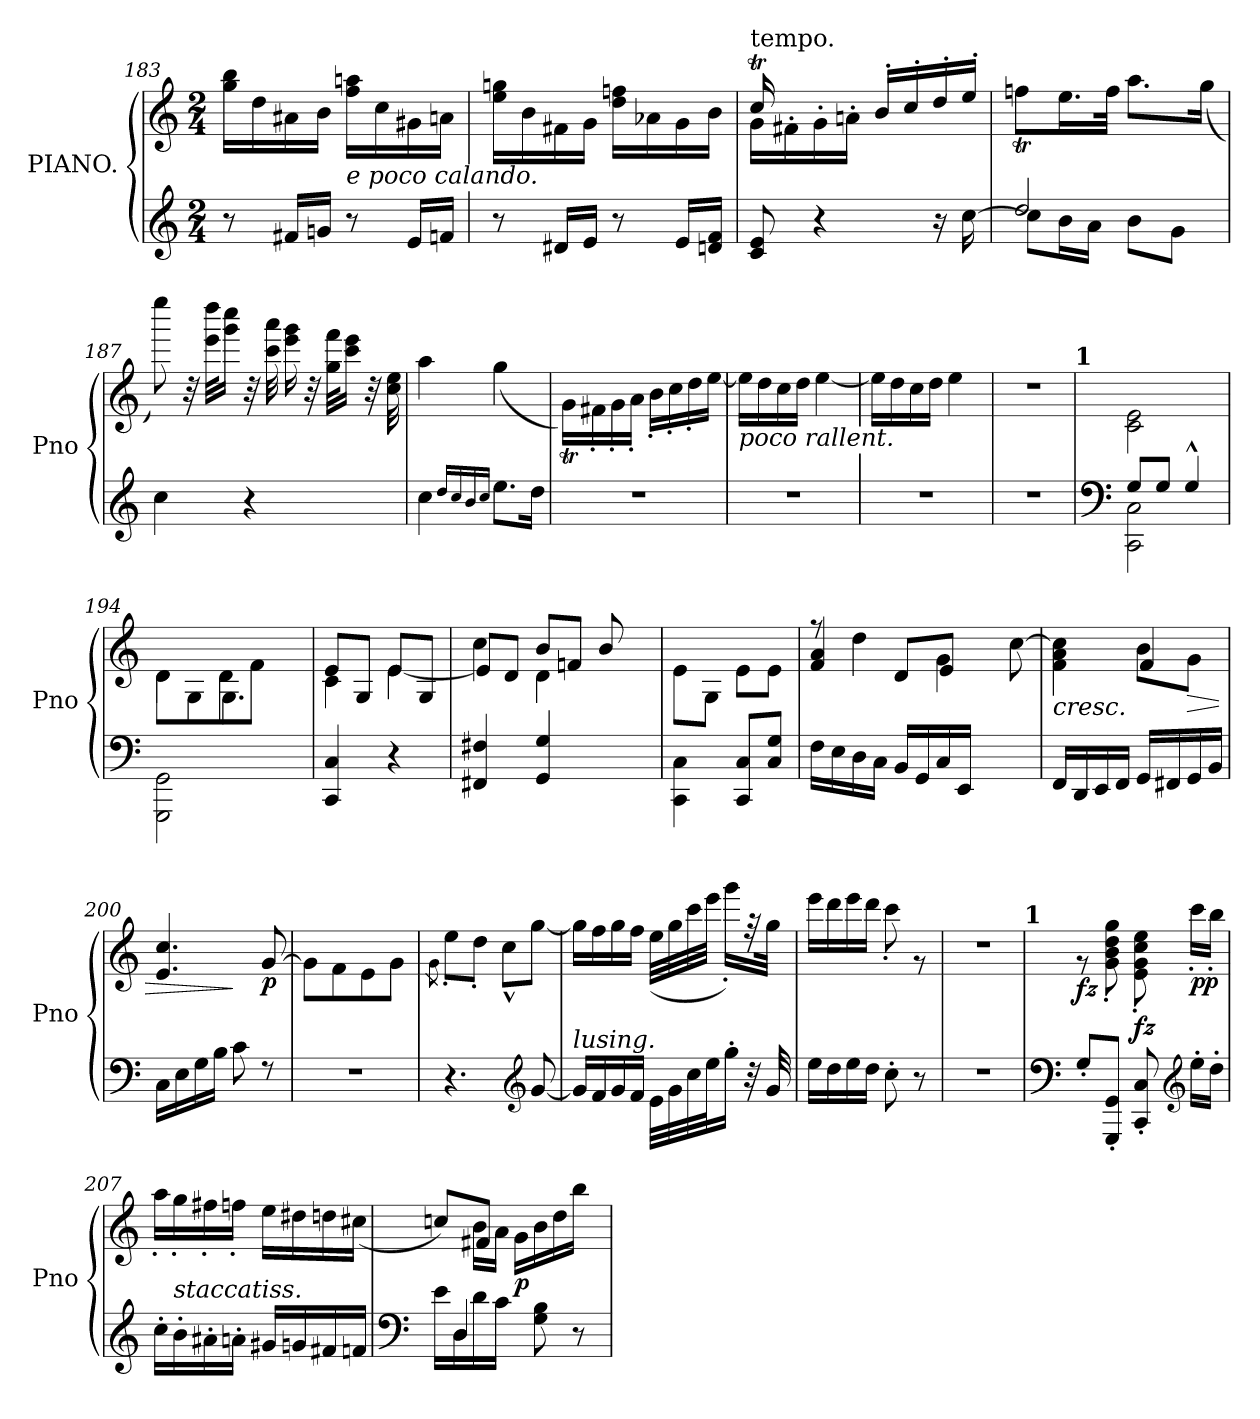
**kern	**kern	**dynam
*part1	*part1	*part1
*staff2	*staff1	*staff1/2
*I"PIANO.	*	*
*I'Pno	*	*
!!LO:PB:g=z
*clefG2	*clefG2	*
*k[]	*k[]	*
*M2/4	*M2/4	*
=183	=183	=183
*	*^	*
8r	2ryy	16gg\ 16bb\LL	.
.	.	16dd\	.
16f#X/LL	.	16a#X\	.
16gn/JJ	.	16b\JJ	.
!	!	!LO:TX:b:i:t=e poco calando.	!
8r	.	16ff\ 16aan\LL	.
.	.	16cc\	.
16e/LL	.	16g#X\	.
16fn/JJ	.	16an\JJ	.
=184	=184	=184	=184
8r	2ryy	16ee\ 16ggn\LL	.
.	.	16b\	.
16d#X/LL	.	16f#X\	.
16e/JJ	.	16g\JJ	.
8r	.	16dd\ 16ffn\LL	.
.	.	16a-X\	.
16e/LL	.	16g\	.
16dn/ 16f/JJ	.	16b\JJ	.
=185	=185	=185	=185
*	*	*^	*
!	!LO:TX:a:t=tempo.	!	!	!
8c/ 8e/	2ryy	16cc/	16gT\LL	.
.	.	4.ryy	16f#X'\	.
4r	.	.	16g'\	.
.	.	.	16an'\JJ	.
.	.	.	16b'/LL	.
.	.	.	16cc'/	.
16r	.	.	16dd'/	.
[16cc\	.	16ryy	16ee'/JJ	.
*	*	*v	*v	*
=186	=186	=186	=186
*^	*	*	*
2dd/	8cc\L]	2ryy	8ffnT\L	.
.	16b\L	.	16.ee\L	.
.	16a\JJ	.	.	.
.	.	.	32ff\JJk	.
.	8b\L	.	8.aa\L	.
.	8g\J	.	.	.
.	.	.	(>16gg\Jk	.
*v	*v	*	*	*
!!LO:LB:g=z	!!
=187	=187	=187	=187
4cc\	2ryy	8eeee\)	.
.	.	32r	.
.	.	32eee\ 32dddd\KLL	.
.	.	16ggg\ 16cccc\JJ	.
4r	.	32r	.
.	.	32ccc\ 32aaa\	.
.	.	16eee\ 16ggg\	.
.	.	32r	.
.	.	32gg\ 32fff\KLL	.
.	.	16ccc\ 16eee\JJ	.
16ryy	16ryy	32r	.
.	.	32cc\ 32ee\	.
=188	=188	=188	=188
4cc\	2ryy	4aa\	.
16qdd/LL	.	.	.
16qcc/	.	.	.
16qb/	.	.	.
16qcc/JJ	.	.	.
8.ee\L	.	(>4gg\	.
16dd\Jk	.	.	.
=189	=189	=189	=189
2rdd	2ryy	16gT\LL)	.
.	.	16f#X'\	.
.	.	16g'\	.
.	.	16a'\JJ	.
.	.	16b'\LL	.
.	.	16cc'\	.
.	.	16dd'\	.
.	.	[16ee\JJ	.
=190	=190	=190	=190
!	!LO:TX:b:i:t=poco rallent.	!	!
2rdd	2ryy	16ee\LL]	.
.	.	16dd\	.
.	.	16cc\	.
.	.	16dd\JJ	.
.	.	[4ee\	.
=191	=191	=191	=191
2rdd	2ryy	16ee\LL]	.
.	.	16dd\	.
.	.	16cc\	.
.	.	16dd\JJ	.
.	.	4ee\	.
=192	=192	=192	=192
2rdd	2ryy	2rdd	.
!	!	!LO:TX:a:B:t=1	!
=193	=193	=193	=193
*clefF4	*	*	*
*^	*	*	*
8G/L	2CC\ 2C\	2ryy	2c\ 2e\	.
8G/J	.	.	.	.
4G^^/	.	.	.	.
*v	*v	*	*	*
!!LO:LB:g=z
=194	=194	=194	=194
*	*	*^	*
2GGG\ 2GG\	2ryy	8d\L	4d\	.
.	.	8G\	.	.
.	.	8d\	4.G\	.
.	.	8f\J	.	.
8ryy	8ryy	8ryy	.	.
=195	=195	=195	=195	=195
4CC/ 4C/	2ryy	4c\	8e/L	.
.	.	.	8G/J	.
4r	.	[4e\	8e/L	.
.	.	.	8G/J	.
=196	=196	=196	=196	=196
4FF#X/ 4F#X/	2ryy	4cc\	8e/L]	.
.	.	.	8d/J	.
4GG/ 4G/	.	4d\	8b/L	.
.	.	.	8fn/J	.
4ryy	4ryy	8b/	4ryy	.
.	.	8ryy	.	.
*	*	*v	*v	*
=197	=197	=197	=197
4CC\ 4C\	2ryy	8e\L	.
.	.	8G\J	.
8CC/ 8C/L	.	8e\L	.
8C/ 8G/J	.	8e\J	.
=198	=198	=198	=198
*	*	*^	*
16F\LL	2ryy	8rff	4f/ 4a/	.
16E\	.	.	.	.
16D\	.	4dd\	.	.
16C\JJ	.	.	.	.
16BB/LL	.	.	8d/L	.
16GG/	.	.	.	.
16C/	.	4g\	8e/J	.
16EE/JJ	.	.	.	.
4ryy	4ryy	.	4ryy	.
.	.	[8cc\	.	.
=199	=199	=199	=199	=199
*	*	*	*^	*
!	!LO:TX:b:i:t=cresc.	!	!	!	!
16FF/LL	2ryy	4f\ 4a\ 4cc\]	4ryy	4ryy	.
16DD/	.	.	.	.	.
16EE/	.	.	.	.	.
16FF/JJ	.	.	.	.	.
16GG/LL	.	8b\L	4f/	8ryy	.
16FF#X/	.	.	.	.	.
!	!	!	!	!	!LO:HP:b
16GG/	.	8g\J	.	8ryy	>
16BB/JJ	.	.	.	.	.
*	*	*	*v	*v	*
=200	=200	=200	=200	=200
16C\LL	2ryy	4ryy	4.e/ 4.cc/	.
16E\	.	.	.	.
16G\	.	.	.	.
16B\JJ	.	.	.	.
8c\	.	4ryy	.	]
!	!	!	!	!LO:DY:b
8rF	.	.	[8g/	p
*	*	*v	*v	*
!!LO:LB:g=z
=201	=201	=201	=201
2rF	2ryy	8g\L]	.
.	.	8f\	.
.	.	8e\	.
.	.	8g\J	.
=202	=202	=202	=202
.	.	8qg\	.
4.r	2ryy	8ee'\L	.
.	.	8dd'\J	.
.	.	8cc^^\L	.
*clefG2	*	*	*
[8g/	.	[8gg\J	.
=203	=203	=203	=203
!LO:TX:a:i:t=lusing.	!	!	!
16g/LL]	2ryy	16gg\LL]	.
16f/	.	16ff\	.
16g/	.	16gg\	.
16f/JJ	.	16ff\JJ	.
32e\LLL	.	(>32ee\LLL	.
32g\	.	32gg\	.
32cc\	.	32ccc\	.
32ee\J	.	32eee\JJJ	.
16gg'\JJ	.	16ggg'\LL)	.
32r	.	32rff	.
32g/	.	32gg\JJk	.
=204	=204	=204	=204
16ee\LL	2ryy	16eee\LL	.
16dd\	.	16ddd\	.
16ee\	.	16eee\	.
16dd\JJ	.	16ddd\JJ	.
8cc'\	.	8ccc'\	.
8r	.	8r	.
=205	=205	=205	=205
2rdd	2ryy	2rdd	.
!	!	!LO:TX:a:B:t=1	!
=206	=206	=206	=206
*clefF4	*	*	*
!	!	!	!LO:DY:b
8G'/L	2ryy	8r	fz
8GGG/' 8GG/'J	.	8g\' 8b\' 8dd\' 8gg\'	.
!	!	!	!LO:DY:b
8CC/' 8C/'	.	8e\' 8g\' 8cc\' 8ee\'	fz
*clefG2	*	*	*
!	!	!	!LO:DY:b
16ee'\LL	.	16ccc'\LL	pp
16dd'\JJ	.	16bb'\JJ	.
!!LO:LB:g=z	!!
=207	=207	=207	=207
16cc'\LL	2ryy	16aa'\LL	.
!LO:TX:a:i:t=staccatiss.	!	!	!
16b'\	.	16gg'\	.
16a#X'\	.	16ff#X'\	.
16an'\JJ	.	16ffn'\JJ	.
16g#X/LL	.	16ee\LL	.
16gn/	.	16dd#X\	.
16f#X/	.	16ddn\	.
16fn/JJ	.	(>16cc#X\JJ	.
*	*v	*v	*
=208	=208	=208
*clefF4	*	*
*^	*^	*
*	*	*	*^	*
16rbyy	16e\LL	2ryy	8raayy	8ccn/L)	.
4D/	16D\	.	.	.	.
.	16d\	.	16b\LL	8f#X/J	.
.	16c\JJ	.	16a\JJ	.	.
!	!	!	!	!	!LO:DY:b
.	4rEEyy	.	16g\LL	4rAyy	p
8G\ 8B\	.	.	16b\	.	.
.	.	.	16dd\	.	.
8r	.	.	16bb\JJ	.	.
.	16ryy	16ryy	16ryy	16ryy	.
*v	*v	*	*	*	*
*	*v	*v	*v	*
=	=	=
*-	*-	*-
